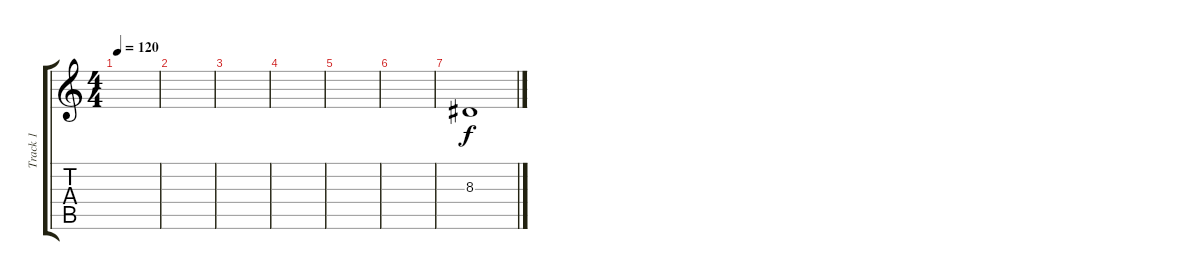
\track ("Track 1" "Track 1") {instrument acousticgrandpiano}
\staff {score tabs}
\tuning (E4 B3 G3 D3 A2 E2) {hide}
\ts (4 4)
\tempo 120
\clef g2
\ks c
|
|
|
|
|
|
8.3.1
